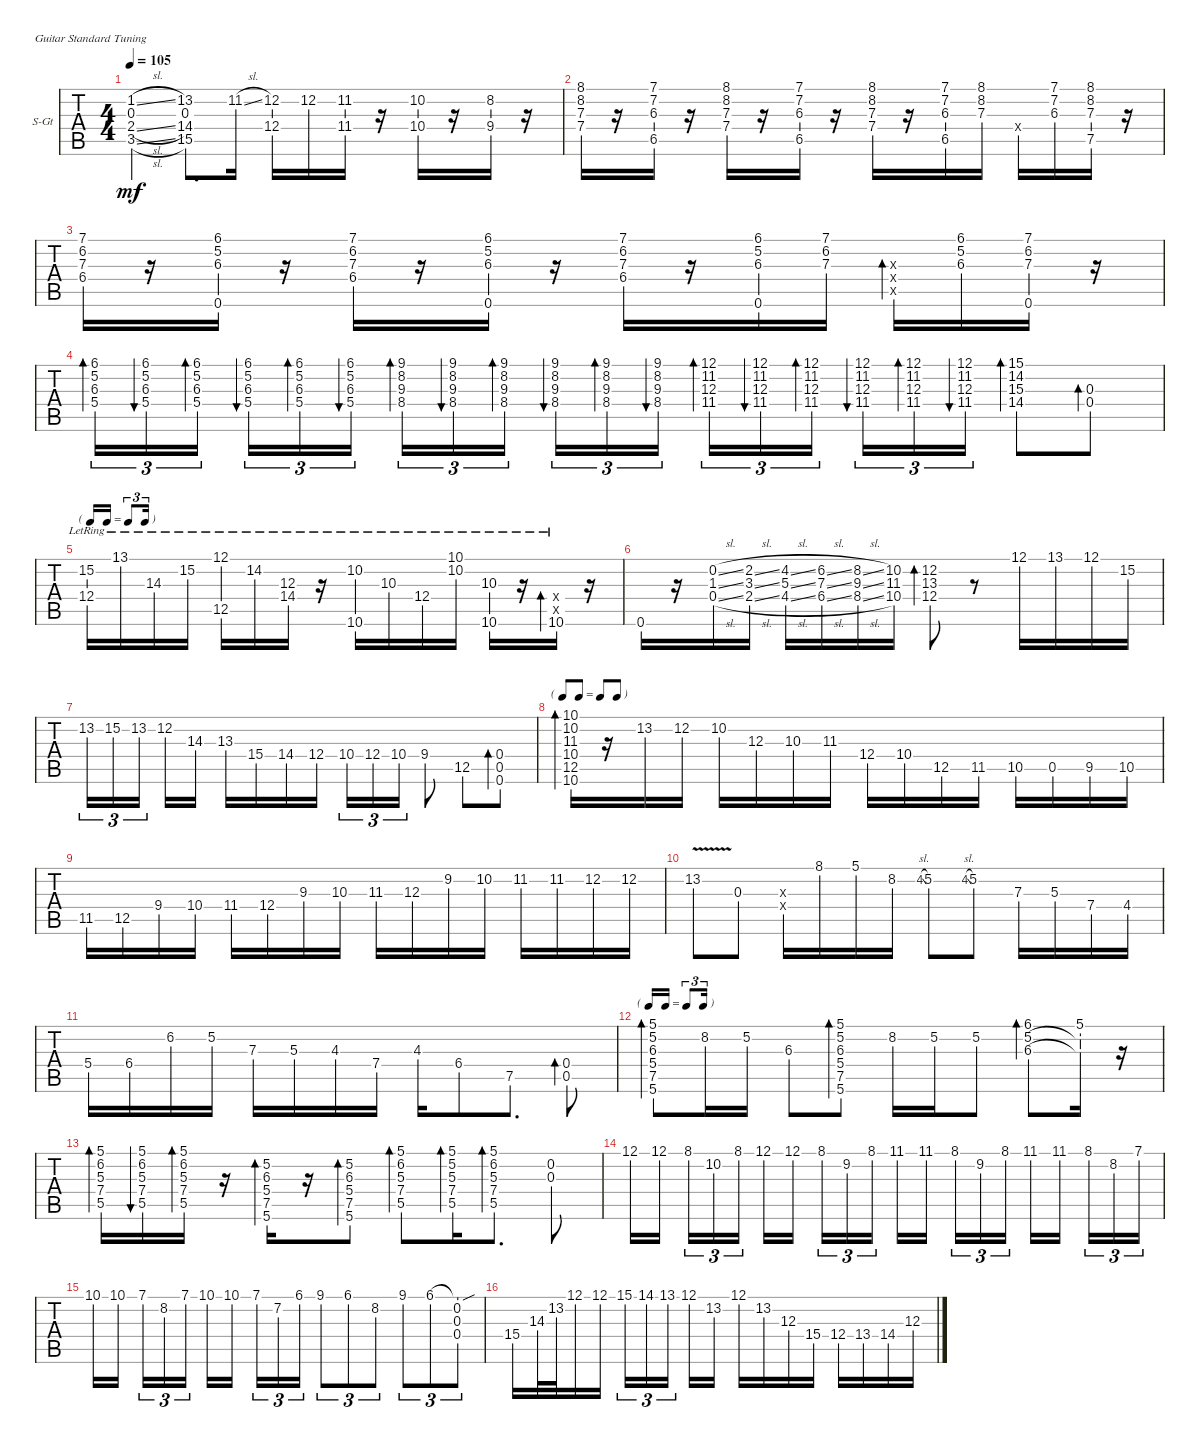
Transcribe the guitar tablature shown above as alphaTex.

\defaultSystemsLayout 4
\bracketExtendMode groupsimilarinstruments
\firstSystemTrackNameOrientation horizontal
\otherSystemsTrackNameOrientation horizontal
\track ("Steel Guitar" "S-Gt") {instrument acousticguitarsteel}
\staff {tabs}
\tuning (E4 B3 G3 D3 A2 E2)
\ts (4 4)
\tempo 105
\clef g2
\ks c
(3.5{sl} 2.4{sl} 1.2{sl} 0.3).4{dy mf} (15.5 14.4 13.2 0.3).8{d} 11.2{sl}.16 (12.2 12.4).16 12.2.16 (11.4 11.2).16 r.16 (10.4 10.2).16 r.16 (9.4 8.2).16 r.16 |
(8.1 8.2 7.3 7.4).16 r.16 (7.1 7.2 6.3 6.5).16 r.16 (8.1 8.2 7.3 7.4).16 r.16 (7.1 7.2 6.3 6.5).16 r.16 (8.1 8.2 7.3 7.4).16 r.16 (7.1 7.2 6.3 6.5).16 (8.1 8.2 7.3).16 7.4{x}.16 (7.1 7.2 6.3).16 (8.1 8.2 7.3 7.5).16 r.16 |
(7.1 6.2 7.3 6.4).16 r.16 (6.1 5.2 6.3 0.6).16 r.16 (7.1 6.2 7.3 6.4).16 r.16 (6.1 5.2 6.3 0.6).16 r.16 (7.1 6.2 7.3 6.4).16 r.16 (6.1 5.2 6.3 0.6).16 (7.1 6.2 7.3).16 (6.4{x} 0.5{x} 0.3{x}).16{bd 30} (6.1 5.2 6.3).16 (7.1 6.2 7.3 0.6).16 r.16 |
(6.1 6.3 5.2 5.4).16{tu (3 2) bd 30} (6.1 6.3 5.2 5.4).16{tu (3 2) bu 30} (6.1 6.3 5.2 5.4).16{tu (3 2) bd 30} (6.1 6.3 5.2 5.4).16{tu (3 2) bu 30} (6.1 6.3 5.2 5.4).16{tu (3 2) bd 30} (6.1 6.3 5.2 5.4).16{tu (3 2) bu 30} (9.1 9.3 8.2 8.4).16{tu (3 2) bd 30} (9.1 9.3 8.2 8.4).16{tu (3 2) bu 30} (9.1 9.3 8.2 8.4).16{tu (3 2) bd 30} (9.1 9.3 8.2 8.4).16{tu (3 2) bu 30} (9.1 9.3 8.2 8.4).16{tu (3 2) bd 30} (9.1 9.3 8.2 8.4).16{tu (3 2) bu 30} (12.1 12.3 11.2 11.4).16{tu (3 2) bd 30} (12.1 12.3 11.2 11.4).16{tu (3 2) bu 30} (12.1 12.3 11.2 11.4).16{tu (3 2) bd 30} (12.1 12.3 11.2 11.4).16{tu (3 2) bu 30} (12.1 12.3 11.2 11.4).16{tu (3 2) bd 30} (12.1 12.3 11.2 11.4).16{tu (3 2) bu 30} (15.1{ac} 15.3 14.2 14.4).8{bd 30} (0.4 0.3).8{bd 30} |
\tf triplet16th
(12.4{lr} 15.2).16 13.1{ac lr}.16 14.3{lr}.16 15.2{lr}.16 (12.5{lr} 12.1{ac lr}).16 14.2{ac lr}.16 (14.4{lr} 12.3).16 r.16 (10.6{lr} 10.2{ac lr}).16 10.3{ac lr}.16 12.4{lr}.16 (10.1{ac lr} 10.2{lr}).16 (10.6{lr} 10.3).16 r.16 (10.6{lr} 12.5{x} 10.4{x}).16{bd 30} r.16 |
0.6{ac}.16 r.16 (1.3{sl} 0.4{sl} 0.2{sl}).16 (2.2{sl} 3.3{sl} 2.4{sl}).16 (4.2{sl} 5.3{sl} 4.4{sl}).16 (6.2{sl} 6.4{sl} 7.3{sl}).16 (8.4{sl} 9.3{sl} 8.2{sl}).16 (10.2{ac} 11.3{ac} 10.4{ac}).16 (12.4{ac} 13.3{ac} 12.2{ac}).8{bd 30} r.8 12.1.16 13.1.16 12.1.16 15.2.16 |
13.2.16{tu (3 2)} 15.2.16{tu (3 2)} 13.2.16{tu (3 2)} 12.2.16 14.3.16 13.3.16 15.4.16 14.4.16 12.4.16 10.4.16{tu (3 2)} 12.4.16{tu (3 2)} 10.4.16{tu (3 2)} 9.4.8 12.5.8 (0.6 0.5 0.4).8{bd 30} |
\tf none
(10.6 12.5 10.4 11.3 10.2 10.1).16{bd 66} r.16 13.2.16 12.2.16 10.2.16 12.3.16 10.3.16 11.3.16 12.4.16 10.4.16 12.5.16 11.5.16 10.5.16 0.5.16 9.5.16 10.5.16 |
11.5.16 12.5.16 9.4.16 10.4.16 11.4.16 12.4.16 9.3.16 10.3.16 11.3.16 12.3.16 9.2.16 10.2.16 11.2.16 11.2.16 12.2.16 12.2.16 |
13.2{v ac}.8 0.3.8 (0.3{x} 0.4{x}).16 8.1.16 5.1.16 8.2.16 4.2{sl}.8{gr} 5.2.8 4.2{sl}.8{gr} 5.2.8 7.3.16 5.3.16 7.4.16 4.4.16 |
5.4.16 6.4.16 6.2.16 5.2.16 7.3.16 5.3.16 4.3.16 7.4.16 4.3.16 6.4.8 7.5.8{d} (0.5 0.4).8{bd 65} |
\tf triplet16th
(5.6 7.5 5.4 6.3 5.2 5.1).8{bd 65} 8.2.16 5.2.16 6.3.8 (5.1 5.2 6.3 5.4 7.5 5.6).8{bd 65} 8.2.16 5.2.16 5.2.8 (6.1{ac} 5.2 6.3).8{bd 65} (5.1{ac} 5.2{t} 6.3{t}).16 r.16 |
(5.5 7.4 6.2 5.3 5.1).16{bd 64} (5.1 6.2 5.3 7.4 5.5).16{bu 63} (5.5{st} 7.4{st} 5.3{st} 6.2{st} 5.1{st}).16{bd 63} r.16 (7.5{st} 5.6{st} 5.4{st} 6.3{st} 5.2{st}).16{bd 63} r.16 (5.2 6.3 5.4 7.5 5.6).8{bd 62} (5.5 7.4 6.2 5.3 5.1).8{bd 64} (5.1 5.2 5.3 7.4 5.5).16{bd 38} (5.5 7.4 5.3 6.2 5.1).8{d bd 63} (0.2 0.3).8 |
12.1.16 12.1.16 8.1.16{tu (3 2)} 10.2.16{tu (3 2)} 8.1.16{tu (3 2)} 12.1.16 12.1.16 8.1.16{tu (3 2)} 9.2.16{tu (3 2)} 8.1.16{tu (3 2)} 11.1.16 11.1.16 8.1.16{tu (3 2)} 9.2.16{tu (3 2)} 8.1.16{tu (3 2)} 11.1.16 11.1.16 8.1.16{tu (3 2)} 8.2.16{tu (3 2)} 7.1.16{tu (3 2)} |
10.1.16 10.1.16 7.1.16{tu (3 2)} 8.2.16{tu (3 2)} 7.1.16{tu (3 2)} 10.1.16 10.1.16 7.1.16{tu (3 2)} 7.2.16{tu (3 2)} 6.1.16{tu (3 2)} 9.1.8{tu (3 2)} 6.1.8{tu (3 2)} 8.2.8{tu (3 2)} 9.1.8{tu (3 2)} 6.1.8{tu (3 2)} (0.3 0.2 0.4 6.1{sou t}).8{tu (3 2)} |
15.4.16 14.3.32 13.2.32 12.1.16 12.1.16 15.1.16{tu (3 2)} 14.1.16{tu (3 2)} 13.1.16{tu (3 2)} 12.1.16 13.2.16 12.1.16 13.2.16 12.3.16 15.4.16 12.4.16 13.4.16 14.4.16 12.3.16
